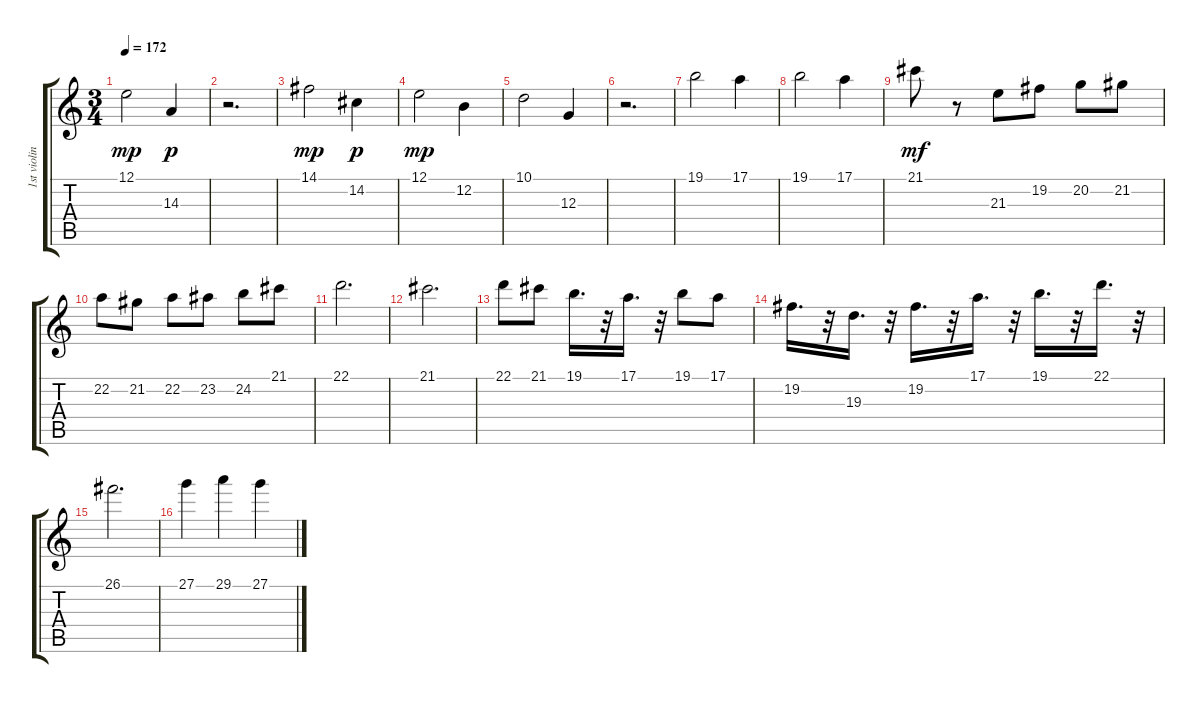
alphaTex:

\track ("1st violins" "1st violin") {instrument stringensemble1}
\staff {score tabs}
\tuning (E4 B3 G3 D3 A2 E2) {hide}
\ts (3 4)
\tempo 172
\clef g2
\ks c
12.1.2{dy mp} 14.3.4{dy p} |
r.2{d} |
14.1.2{dy mp} 14.2.4{dy p} |
12.1.2{dy mp} 12.2.4 |
10.1.2 12.3.4 |
r.2{d} |
19.1.2 17.1.4 |
19.1.2 17.1.4 |
21.1.8{dy mf} r.8 21.3.8 19.2.8 20.2.8 21.2.8 |
22.2.8 21.2.8 22.2.8 23.2.8 24.2.8 21.1.8 |
22.1.2{d} |
21.1.2{d} |
22.1.8 21.1.8 19.1.16{d} r.32 17.1.16{d} r.32 19.1.8 17.1.8 |
19.2.16{d} r.32 19.3.16{d} r.32 19.2.16{d} r.32 17.1.16{d} r.32 19.1.16{d} r.32 22.1.16{d} r.32 |
26.1.2{d} |
27.1.4 29.1.4 27.1.4
